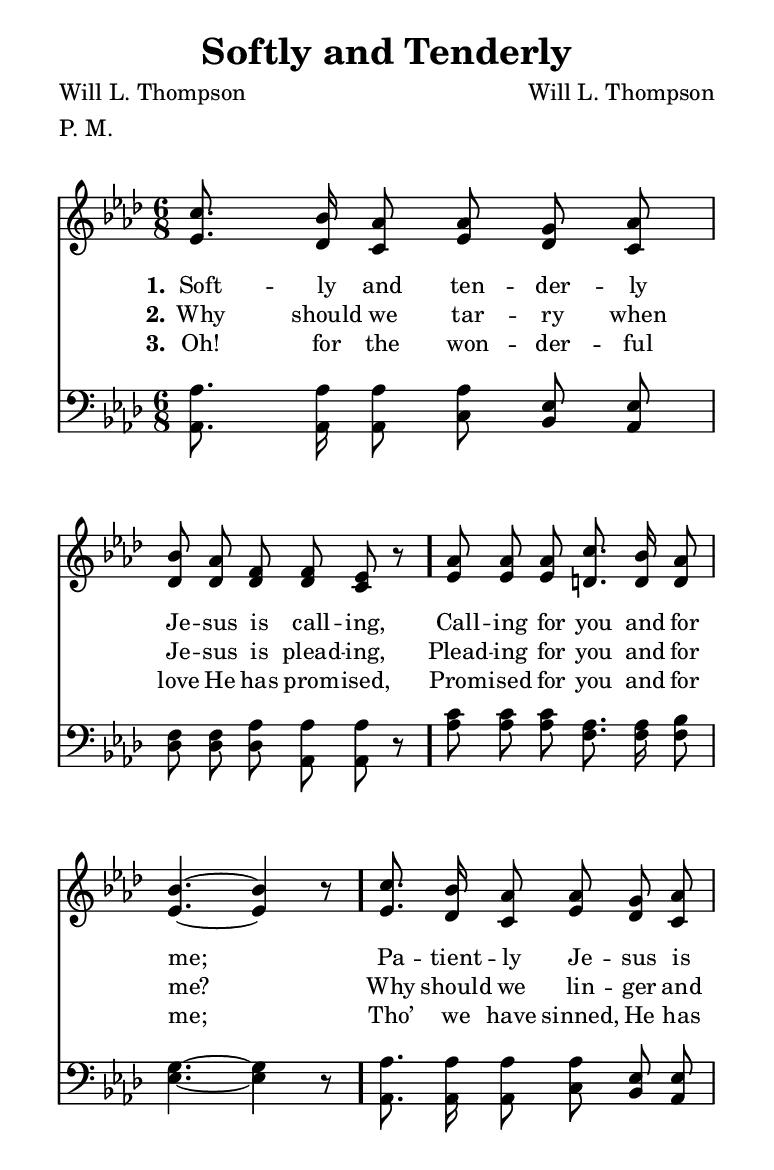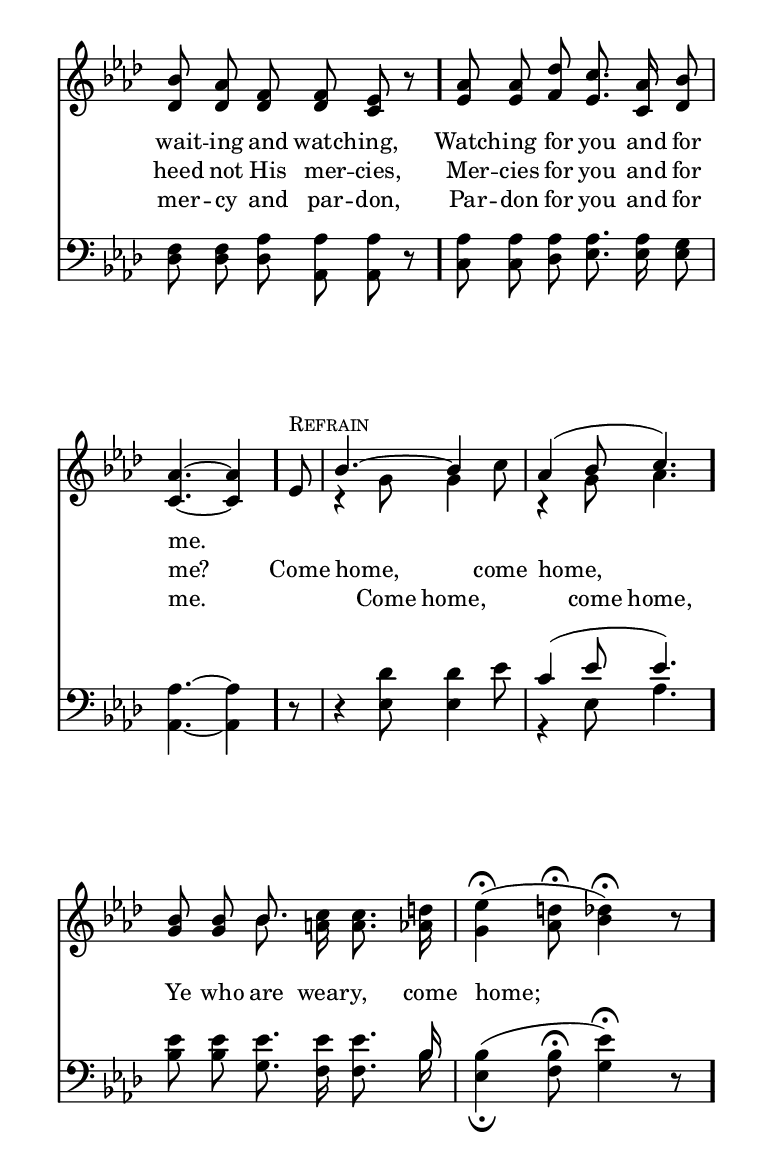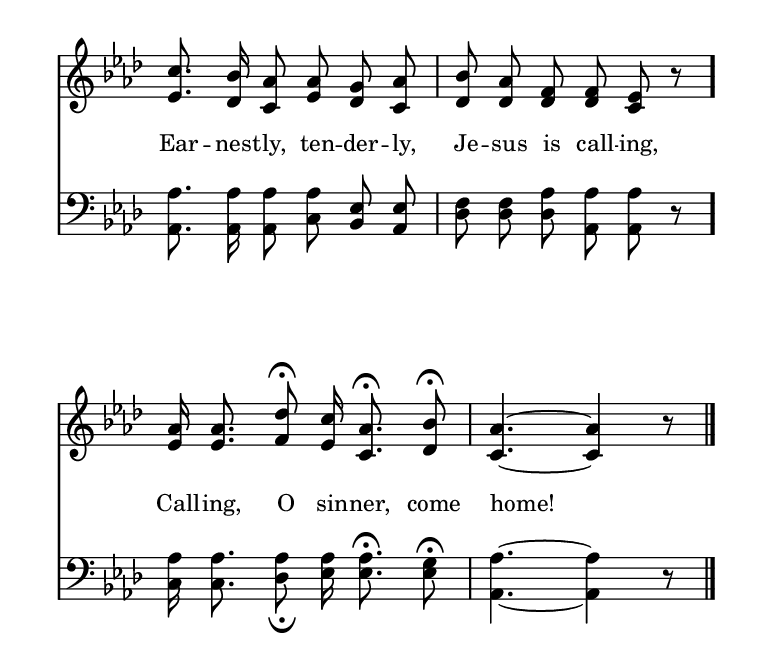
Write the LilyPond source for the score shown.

\include "common/global.ily"
\paper {
  \include "common/paper.ily"
}

\header{
  %gospel
  hymnnumber = "118"
  title = "Softly and Tenderly"
  tunename = ""
  meter = "P. M."
  poet = "Will L. Thompson"
  composer = "Will L. Thompson"
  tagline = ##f
}

ta = { \tempo 8=120 }
tb = { \tempo 8=60 }

global = {
  \include "common/overrides.ily"
  \override Staff.TimeSignature.style = #'numbered
  \time 6/8
  \override Score.MetronomeMark.transparent = ##t % hide all fermata changes too
  \ta
  \key aes \major
  \autoBeamOff
}

patternA = { c8. bes16 aes8 aes g aes | bes aes f f ees c | }
patternB = { aes8 aes aes c8. bes16 aes8 | bes4. ~ bes4 c8 | }
patternC = { aes8 aes des c8. aes16 bes8 | aes4. ~ aes4 }

notesSoprano = {
\global
\relative c'' {

  c8. bes16 aes8 aes g aes | bes aes f f ees r |
  aes8 aes aes c8. bes16 aes8 | bes4. ~ bes4 r8 |
  c8. bes16 aes8 aes g aes | bes aes f f ees r |
  aes8 aes des c8. aes16 bes8 | aes4. ~ aes4

  \eogbreak
  << s^\markup { \small \caps "Refrain" }
  { ees8 | bes'4. ~ bes4 c8 | aes4( bes8 c4.) } >>
  bes8 bes bes8. c16 c8. d16 | \tb ees4( \fermata d8 \fermata des4) \fermata r8 |
  \ta c8. bes16 aes8 aes g aes | bes aes f f ees r |
  aes16 aes8. \tb des8 \fermata \ta c16 \tb aes8. \fermata bes8 \fermata \ta | aes4. ~ aes4 r8 |

  \bar "|."

}
}

notesAlto = {
\global
\relative e' {

  \changePitch \patternA { ees des c ees des c | des des des des c r }
  \changePitch \patternB { ees ees ees d d d | ees ees r }
  \changePitch \patternA { ees des c ees des c | des des des des c r }
  \changePitch \patternC { ees ees f ees c des | c c }

  r8 | r4 g'8 g4 r8 | r4 g8 aes4. |
  g8 g bes8. a16 a8. aes16 | g4( aes8 bes4) r8 |
  \changePitch \patternA { ees, des c ees des c | des des des des c r }
  ees16 ees8. f8 ees16 c8. des8 | c4. ~ c4 r8 |

}
}

notesTenor = {
\global
\relative a {

  \changePitch \patternA { aes aes aes aes ees ees | f f aes aes aes r }
  \changePitch \patternB { c c c aes aes bes | g g r }
  \changePitch \patternA { aes aes aes aes ees ees | f f aes aes aes r }
  \changePitch \patternC { aes aes aes aes aes g | aes aes }

  r8 | r4 des8 des4 ees8 | c4( ees8 ees4.) |
  ees8 ees ees8. ees16 ees8. bes16 | bes4( bes8 ees4) r8 |
  \changePitch \patternA { aes, aes aes aes ees ees | f f aes aes aes r }
  aes16 aes8. aes8 aes16 aes8. g8 | aes4. ~ aes4 r8

}
}

notesBass = {
\global
\relative f, {

  \changePitch \patternA { aes aes aes c bes aes | des des des aes aes r }
  \changePitch \patternB { aes' aes aes f f f | ees ees r }
  \changePitch \patternA { aes, aes aes c bes aes | des des des aes aes r }
  \changePitch \patternC { c c des ees ees ees | aes, aes }

  r8 | r4 ees'8 ees4 r8 | r4 ees8 aes4. |
  bes8 bes g8. f16 f8. bes16 | ees,4(_\fermata f8 \fermata g4) \fermata r8 |
  \changePitch \patternA { aes, aes aes c bes aes | des des des aes aes r }
  c16 c8. des8_\fermata ees16 ees8. \fermata ees8 \fermata | aes,4. ~ aes4 r8

}
}

Refrain = \lyricmode {

%{HIDE>%} Come home, come home, \bar "." %{<HIDE%}
%LYRICS Come home ... come home ...
Ye who are wear -- y, come home; \bar "."
Ear -- nest -- ly, ten -- der -- ly, Je -- sus is call -- ing, \bar "."
Call -- ing, O sin -- ner, come home! \bar "."

}

wordsA = \lyricmode {
\set stanza = "1."

Soft -- ly and ten -- der -- ly Je -- sus is call -- ing, \bar "."
Call -- ing for you and for me; \bar "."
Pa -- tient -- ly Je -- sus is wait -- ing and watch -- ing, \bar "."
Watch -- ing for you and for me. \bar "."

}

wordsB = \lyricmode {
\set stanza = "2."

Why should we tar -- ry when Je -- sus is plead -- ing,
Plead -- ing for you and for me?
Why should we lin -- ger and heed not His mer -- cies,
Mer -- cies for you and for me?

\Refrain

}

wordsC = \lyricmode {
\set stanza = "3."

Oh! for the won -- der -- ful love He has prom -- ised,
Prom -- ised for you and for me;
Tho’ we have sinned, He has mer -- cy and par -- don,
Par -- don for you and for me.

}

underWords = \lyricmode {

{ \repeat unfold 36 { \skip 4 } }
Come home, come home,

}

\score {
  \context ChoirStaff <<
    \context Staff = upper <<
      \set Staff.autoBeaming = ##f
      \set ChoirStaff.systemStartDelimiter = #'SystemStartBar
      \set ChoirStaff.printPartCombineTexts = ##f
      \partcombine #'(2 . 9) \notesSoprano \notesAlto
      \context NullVoice = sopranos { \voiceOne << \notesSoprano >> }
      \context NullVoice = altos { \voiceTwo << \notesAlto >> }
      \context Lyrics = one   \lyricsto sopranos \wordsA
      \context Lyrics = two   \lyricsto sopranos \wordsB
      \context Lyrics = three \lyricsto sopranos \wordsC
      \context Lyrics = three \lyricsto altos \underWords
    >>
    \context Staff = men <<
      \set Staff.autoBeaming = ##f
      \clef bass
      \set ChoirStaff.printPartCombineTexts = ##f
      \partcombine #'(2 . 9) \notesTenor \notesBass
      \context NullVoice = tenors { \voiceOne << \notesTenor >> }
      \context NullVoice = basses { \voiceTwo << \notesBass >> }
    >>
  >>
  \layout {
    \include "common/layout.ily"
  }
  \midi{
    \include "common/midi.ily"
  }
}

\version "2.19.49"  % necessary for upgrading to future LilyPond versions.

% vi:set et ts=2 sw=2 ai nocindent syntax=lilypond:
